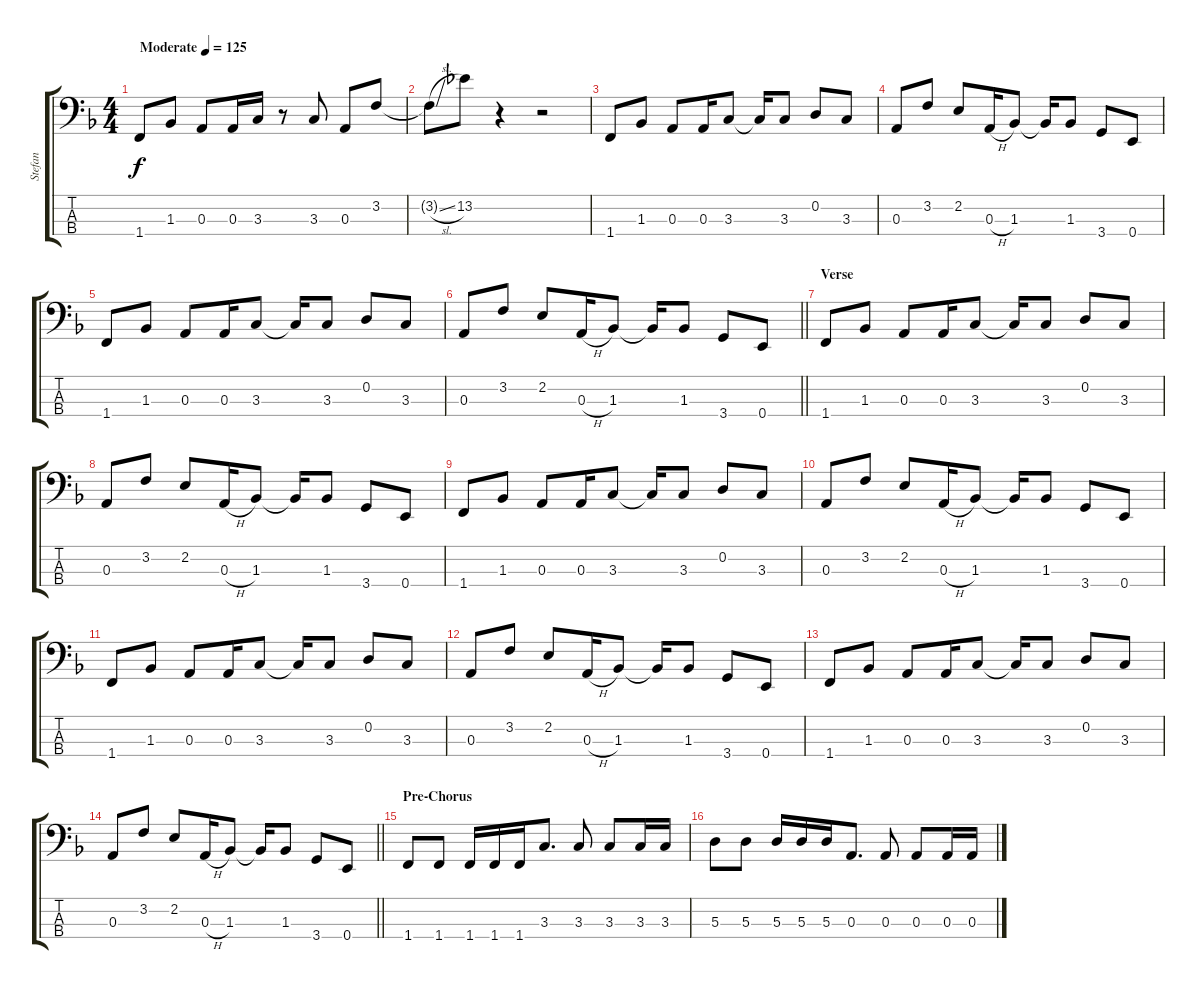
\track ("Stefan" "Stefan") {instrument electricbasspick}
\staff {score tabs}
\tuning (G2 D2 A1 E1) {hide}
\ts (4 4)
\tempo (125 "Moderate")
\clef f4
\ks f
1.4.8{dy f instrument electricbasspick} 1.3.8 0.3.8 0.3.16 3.3.16 r.8 3.3.8 0.3.8 3.2.8 |
3.2{sl t}.8 13.2.8 r.4 r.2 |
1.4.8 1.3.8 0.3.8 0.3.16 3.3.8 3.3{t}.16 3.3.8 0.2.8 3.3.8 |
0.3.8 3.2.8 2.2.8 0.3{h}.16 1.3.8 1.3{t}.16 1.3.8 3.4.8 0.4.8 |
1.4.8 1.3.8 0.3.8 0.3.16 3.3.8 3.3{t}.16 3.3.8 0.2.8 3.3.8 |
\barLineRight lightlight
0.3.8 3.2.8 2.2.8 0.3{h}.16 1.3.8 1.3{t}.16 1.3.8 3.4.8 0.4.8 |
\section ("" "Verse")
1.4.8 1.3.8 0.3.8 0.3.16 3.3.8 3.3{t}.16 3.3.8 0.2.8 3.3.8 |
0.3.8 3.2.8 2.2.8 0.3{h}.16 1.3.8 1.3{t}.16 1.3.8 3.4.8 0.4.8 |
1.4.8 1.3.8 0.3.8 0.3.16 3.3.8 3.3{t}.16 3.3.8 0.2.8 3.3.8 |
0.3.8 3.2.8 2.2.8 0.3{h}.16 1.3.8 1.3{t}.16 1.3.8 3.4.8 0.4.8 |
1.4.8 1.3.8 0.3.8 0.3.16 3.3.8 3.3{t}.16 3.3.8 0.2.8 3.3.8 |
0.3.8 3.2.8 2.2.8 0.3{h}.16 1.3.8 1.3{t}.16 1.3.8 3.4.8 0.4.8 |
1.4.8 1.3.8 0.3.8 0.3.16 3.3.8 3.3{t}.16 3.3.8 0.2.8 3.3.8 |
\barLineRight lightlight
0.3.8 3.2.8 2.2.8 0.3{h}.16 1.3.8 1.3{t}.16 1.3.8 3.4.8 0.4.8 |
\section ("" "Pre-Chorus")
1.4.8 1.4.8 1.4.16 1.4.16 1.4.16 3.3.8{d} 3.3.8 3.3.8 3.3.16 3.3.16 |
5.3.8 5.3.8 5.3.16 5.3.16 5.3.16 0.3.8{d} 0.3.8 0.3.8 0.3.16 0.3.16
